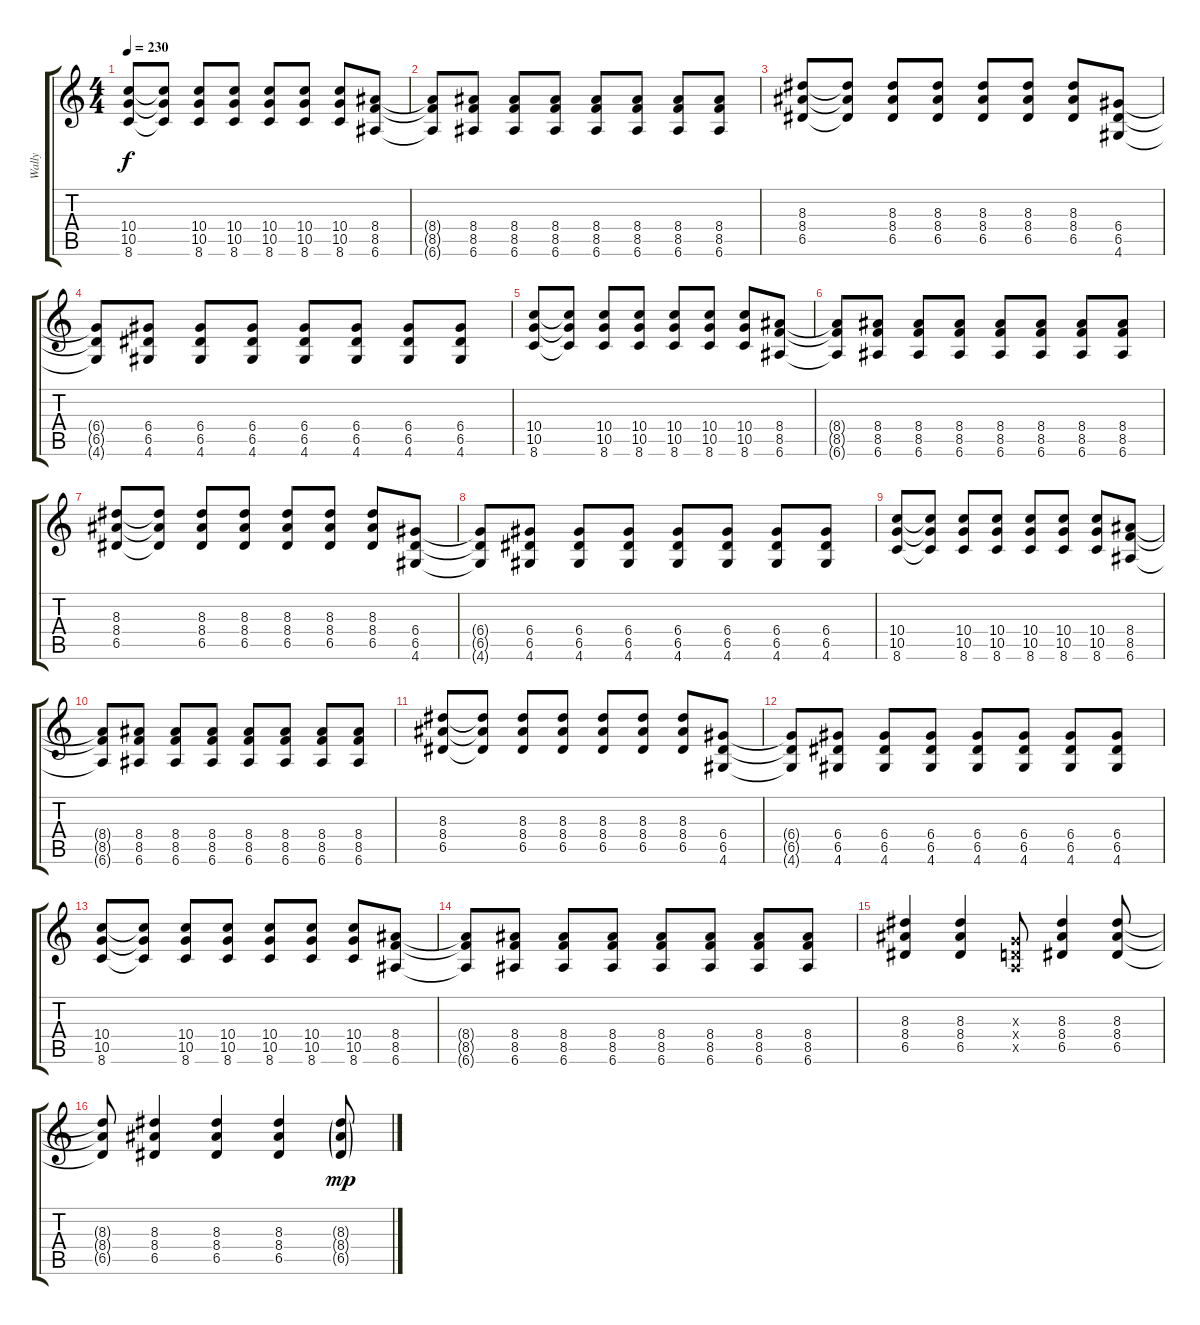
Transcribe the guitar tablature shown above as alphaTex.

\track ("Wally" "Wally") {instrument overdrivenguitar}
\staff {score tabs}
\tuning (E4 B3 G3 D3 A2 E2) {hide}
\ts (4 4)
\tempo 230
\clef g2
\ks c
(10.4 10.5 8.6).8{dy f} (10.4{t} 10.5{t} 8.6{t}).8 (10.4 10.5 8.6).8 (10.4 10.5 8.6).8 (10.4 10.5 8.6).8 (10.4 10.5 8.6).8 (10.4 10.5 8.6).8 (8.4 8.5 6.6).8 |
(8.4{t} 8.5{t} 6.6{t}).8 (8.4 8.5 6.6).8 (8.4 8.5 6.6).8 (8.4 8.5 6.6).8 (8.4 8.5 6.6).8 (8.4 8.5 6.6).8 (8.4 8.5 6.6).8 (8.4 8.5 6.6).8 |
(8.3 8.4 6.5).8 (8.3{t} 8.4{t} 6.5{t}).8 (8.3 8.4 6.5).8 (8.3 8.4 6.5).8 (8.3 8.4 6.5).8 (8.3 8.4 6.5).8 (8.3 8.4 6.5).8 (6.4 6.5 4.6).8 |
(6.4{t} 6.5{t} 4.6{t}).8 (6.4 6.5 4.6).8 (6.4 6.5 4.6).8 (6.4 6.5 4.6).8 (6.4 6.5 4.6).8 (6.4 6.5 4.6).8 (6.4 6.5 4.6).8 (6.4 6.5 4.6).8 |
(10.4 10.5 8.6).8 (10.4{t} 10.5{t} 8.6{t}).8 (10.4 10.5 8.6).8 (10.4 10.5 8.6).8 (10.4 10.5 8.6).8 (10.4 10.5 8.6).8 (10.4 10.5 8.6).8 (8.4 8.5 6.6).8 |
(8.4{t} 8.5{t} 6.6{t}).8 (8.4 8.5 6.6).8 (8.4 8.5 6.6).8 (8.4 8.5 6.6).8 (8.4 8.5 6.6).8 (8.4 8.5 6.6).8 (8.4 8.5 6.6).8 (8.4 8.5 6.6).8 |
(8.3 8.4 6.5).8 (8.3{t} 8.4{t} 6.5{t}).8 (8.3 8.4 6.5).8 (8.3 8.4 6.5).8 (8.3 8.4 6.5).8 (8.3 8.4 6.5).8 (8.3 8.4 6.5).8 (6.4 6.5 4.6).8 |
(6.4{t} 6.5{t} 4.6{t}).8 (6.4 6.5 4.6).8 (6.4 6.5 4.6).8 (6.4 6.5 4.6).8 (6.4 6.5 4.6).8 (6.4 6.5 4.6).8 (6.4 6.5 4.6).8 (6.4 6.5 4.6).8 |
(10.4 10.5 8.6).8 (10.4{t} 10.5{t} 8.6{t}).8 (10.4 10.5 8.6).8 (10.4 10.5 8.6).8 (10.4 10.5 8.6).8 (10.4 10.5 8.6).8 (10.4 10.5 8.6).8 (8.4 8.5 6.6).8 |
(8.4{t} 8.5{t} 6.6{t}).8 (8.4 8.5 6.6).8 (8.4 8.5 6.6).8 (8.4 8.5 6.6).8 (8.4 8.5 6.6).8 (8.4 8.5 6.6).8 (8.4 8.5 6.6).8 (8.4 8.5 6.6).8 |
(8.3 8.4 6.5).8 (8.3{t} 8.4{t} 6.5{t}).8 (8.3 8.4 6.5).8 (8.3 8.4 6.5).8 (8.3 8.4 6.5).8 (8.3 8.4 6.5).8 (8.3 8.4 6.5).8 (6.4 6.5 4.6).8 |
(6.4{t} 6.5{t} 4.6{t}).8 (6.4 6.5 4.6).8 (6.4 6.5 4.6).8 (6.4 6.5 4.6).8 (6.4 6.5 4.6).8 (6.4 6.5 4.6).8 (6.4 6.5 4.6).8 (6.4 6.5 4.6).8 |
(10.4 10.5 8.6).8 (10.4{t} 10.5{t} 8.6{t}).8 (10.4 10.5 8.6).8 (10.4 10.5 8.6).8 (10.4 10.5 8.6).8 (10.4 10.5 8.6).8 (10.4 10.5 8.6).8 (8.4 8.5 6.6).8 |
(8.4{t} 8.5{t} 6.6{t}).8 (8.4 8.5 6.6).8 (8.4 8.5 6.6).8 (8.4 8.5 6.6).8 (8.4 8.5 6.6).8 (8.4 8.5 6.6).8 (8.4 8.5 6.6).8 (8.4 8.5 6.6).8 |
(8.3 8.4 6.5).4 (8.3 8.4 6.5).4 (0.3{x} 0.4{x} 0.5{x}).8 (8.3 8.4 6.5).4 (8.3 8.4 6.5).8 |
(8.3{t} 8.4{t} 6.5{t}).8 (8.3 8.4 6.5).4 (8.3 8.4 6.5).4 (8.3 8.4 6.5).4 (8.3{g} 8.4{g} 6.5{g}).8{dy mp}
